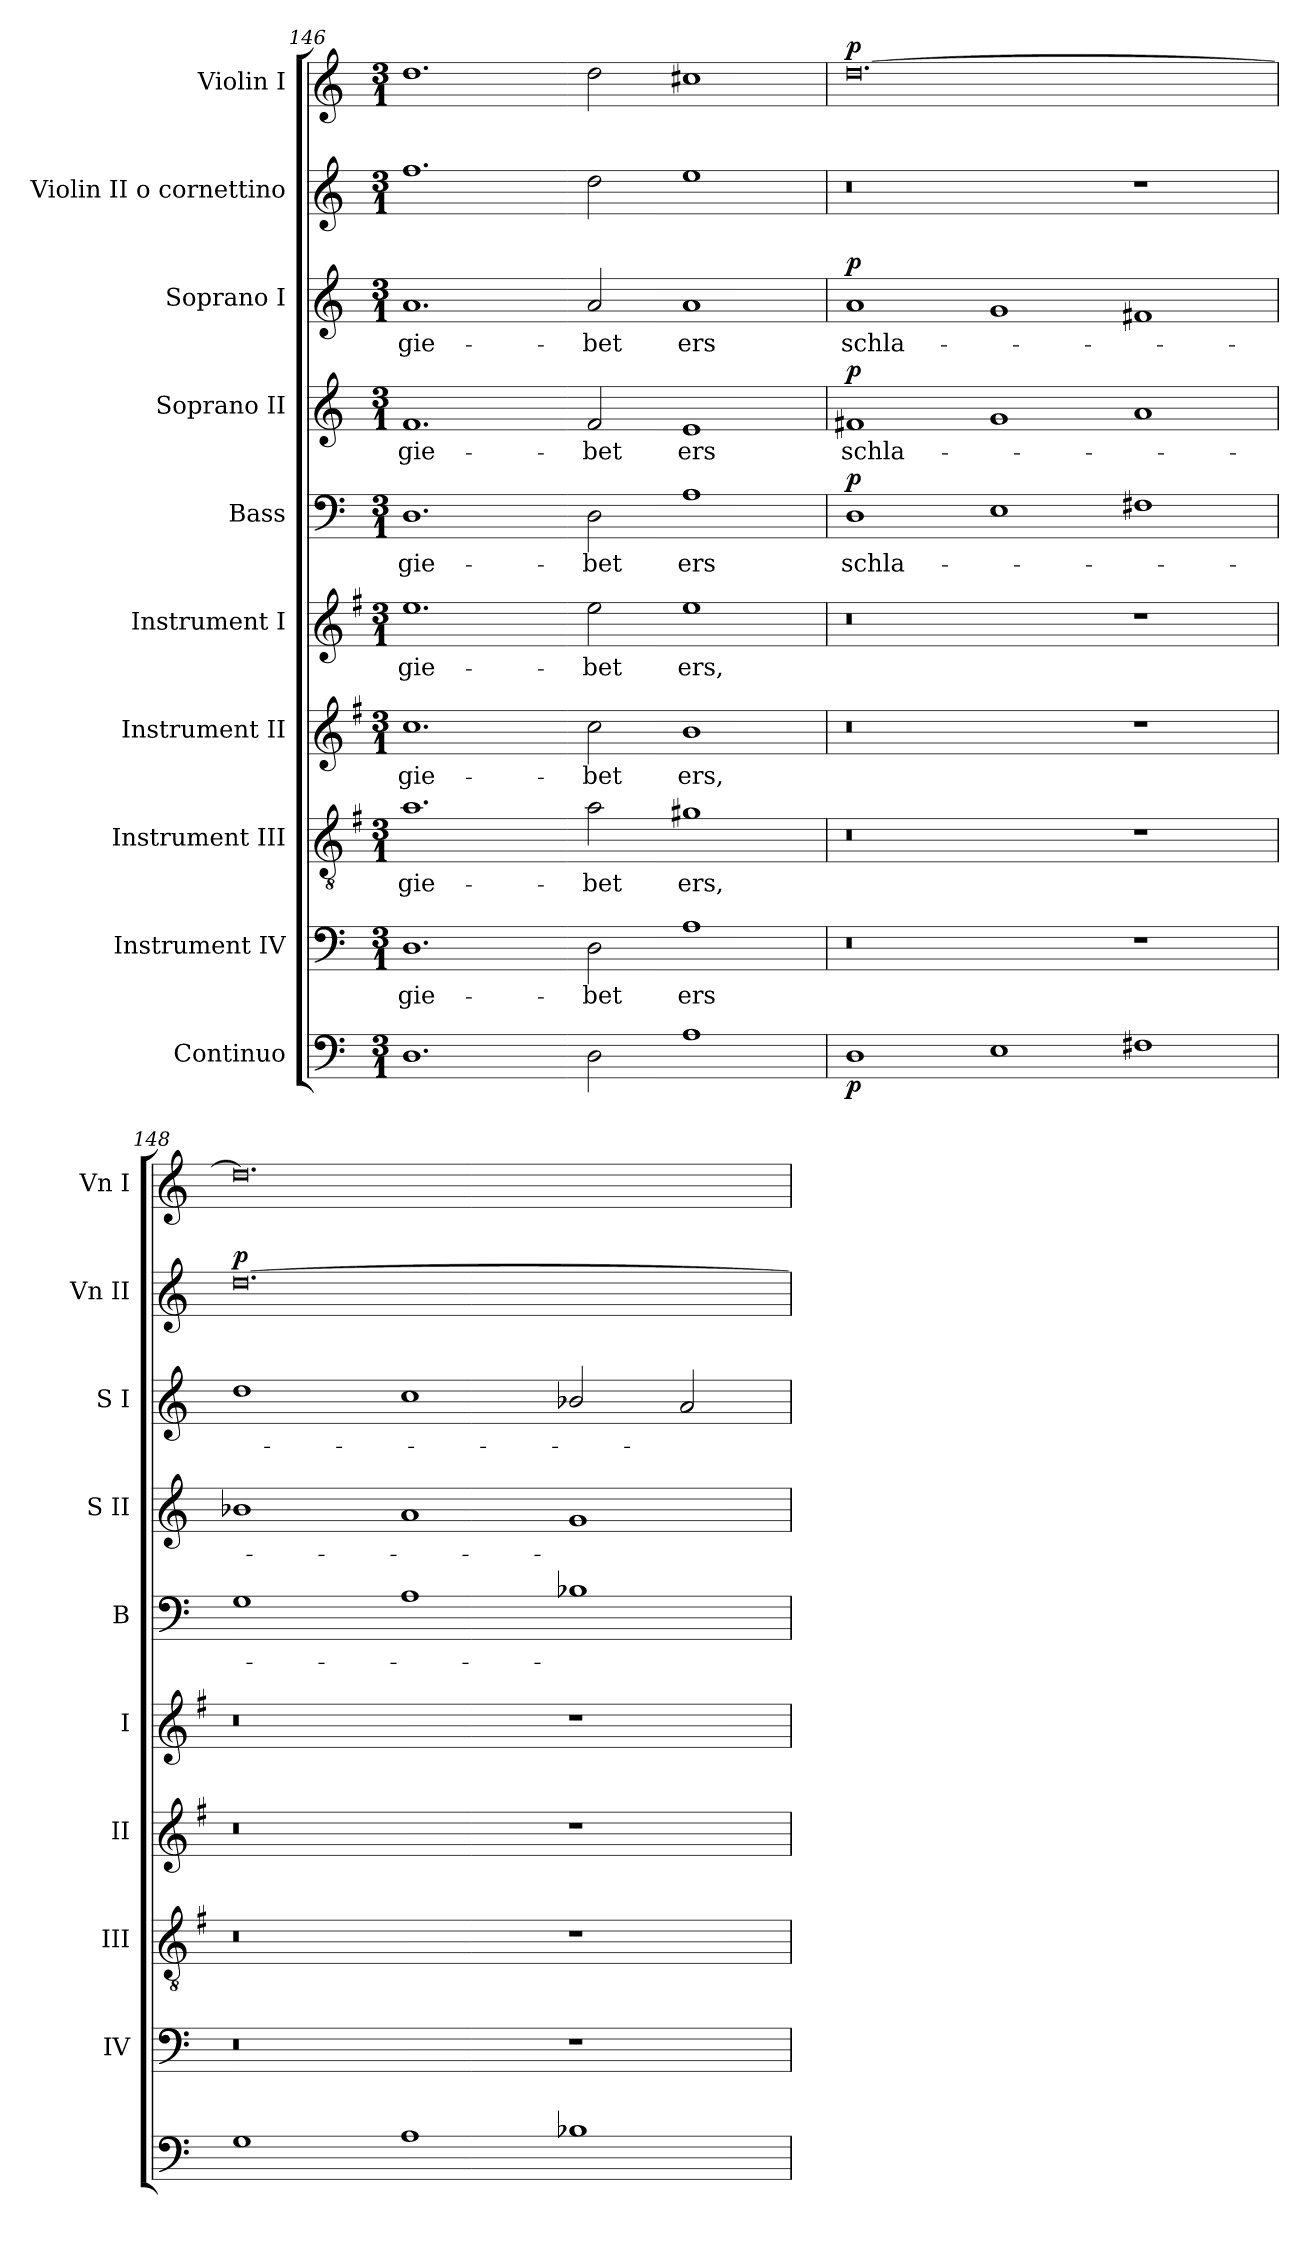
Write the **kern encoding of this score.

**kern	**dynam	**kern	**text	**kern	**text	**kern	**text	**kern	**text	**kern	**text	**dynam	**kern	**text	**dynam	**kern	**text	**dynam	**kern	**dynam	**kern	**dynam
*part10	*part10	*part9	*part9	*part8	*part8	*part7	*part7	*part6	*part6	*part5	*part5	*part5	*part4	*part4	*part4	*part3	*part3	*part3	*part2	*part2	*part1	*part1
*staff10	*staff10	*staff9	*staff9	*staff8	*staff8	*staff7	*staff7	*staff6	*staff6	*staff5	*staff5	*staff5	*staff4	*staff4	*staff4	*staff3	*staff3	*staff3	*staff2	*staff2	*staff1	*staff1
*I"Continuo	*	*I"Instrument IV	*	*I"Instrument III	*	*I"Instrument II	*	*I"Instrument I	*	*I"Bass	*	*	*I"Soprano II	*	*	*I"Soprano I	*	*	*I"Violin II o cornettino	*	*I"Violin I	*
*	*	*I'IV	*	*I'III	*	*I'II	*	*I'I	*	*I'B	*	*	*I'S II	*	*	*I'S I	*	*	*I'Vn II	*	*I'Vn I	*
*clefF4	*	*clefF4	*	*clefGv2	*	*clefG2	*	*clefG2	*	*clefF4	*	*	*clefG2	*	*	*clefG2	*	*	*clefG2	*	*clefG2	*
*	*	*	*	*ITrd4c7	*	*ITrd4c7	*	*ITrd4c7	*	*	*	*	*	*	*	*	*	*	*	*	*	*
*k[]	*	*k[]	*	*k[]	*	*k[]	*	*k[]	*	*k[]	*	*	*k[]	*	*	*k[]	*	*	*k[]	*	*k[]	*
*C:	*	*C:	*	*C:	*	*C:	*	*C:	*	*C:	*	*	*C:	*	*	*C:	*	*	*C:	*	*C:	*
*M3/1	*	*M3/1	*	*M3/1	*	*M3/1	*	*M3/1	*	*M3/1	*	*	*M3/1	*	*	*M3/1	*	*	*M3/1	*	*M3/1	*
=146	=146	=146	=146	=146	=146	=146	=146	=146	=146	=146	=146	=146	=146	=146	=146	=146	=146	=146	=146	=146	=146	=146
!	!	!	!LO:LY:b	!	!LO:LY:b	!	!LO:LY:b	!	!LO:LY:b	!	!LO:LY:b	!	!	!LO:LY:b	!	!	!LO:LY:b	!	!	!	!	!
1.D	.	1.D	gie-	1.d	gie-	1.f	gie-	1.a	gie-	1.D	gie-	.	1.f	gie-	.	1.a	gie-	.	1.ff	.	1.dd	.
!	!	!	!LO:LY:b	!	!LO:LY:b	!	!LO:LY:b	!	!LO:LY:b	!	!LO:LY:b	!	!	!LO:LY:b	!	!	!LO:LY:b	!	!	!	!	!
2D	.	2D	-bet	2d	-bet	2f	-bet	2a	-bet	2D	-bet	.	2f	-bet	.	2a	-bet	.	2dd	.	2dd	.
!	!	!	!LO:LY:b	!	!LO:LY:b	!	!LO:LY:b	!	!LO:LY:b	!	!LO:LY:b	!	!	!LO:LY:b	!	!	!LO:LY:b	!	!	!	!	!
1A	.	1A	ers	1c#X	ers,	1e	ers,	1a	ers,	1A	ers	.	1e	ers	.	1a	ers	.	1ee	.	1cc#X	.
=147	=147	=147	=147	=147	=147	=147	=147	=147	=147	=147	=147	=147	=147	=147	=147	=147	=147	=147	=147	=147	=147	=147
!	!LO:DY:b	!	!	!	!	!	!	!	!	!	!LO:LY:b	!LO:DY:b	!	!LO:LY:b	!LO:DY:b	!	!LO:LY:b	!LO:DY:b	!	!	!	!LO:DY:a
1D	p	0r	.	0r	.	0r	.	0r	.	1D	schla-	p	1f#X	schla-	p	1a	schla-	p	0r	.	[0.dd	p
1E	.	.	.	.	.	.	.	.	.	1E	.	.	1g	.	.	1g	.	.	.	.	.	.
1F#X	.	1r	.	1r	.	1r	.	1r	.	1F#X	.	.	1a	.	.	1f#X	.	.	1r	.	.	.
=148	=148	=148	=148	=148	=148	=148	=148	=148	=148	=148	=148	=148	=148	=148	=148	=148	=148	=148	=148	=148	=148	=148
!	!	!	!	!	!	!	!	!	!	!	!	!	!	!	!	!	!	!	!	!LO:DY:a	!	!
1G	.	0r	.	0r	.	0r	.	0r	.	1G	.	.	1b-X	.	.	1dd	.	.	[0.dd	p	0.dd]	.
1A	.	.	.	.	.	.	.	.	.	1A	.	.	1a	.	.	1cc	.	.	.	.	.	.
1B-X	.	1r	.	1r	.	1r	.	1r	.	1B-X	.	.	1g	.	.	2b-X/	.	.	.	.	.	.
.	.	.	.	.	.	.	.	.	.	.	.	.	.	.	.	2a	.	.	.	.	.	.
=	=	=	=	=	=	=	=	=	=	=	=	=	=	=	=	=	=	=	=	=	=	=
*-	*-	*-	*-	*-	*-	*-	*-	*-	*-	*-	*-	*-	*-	*-	*-	*-	*-	*-	*-	*-	*-	*-
